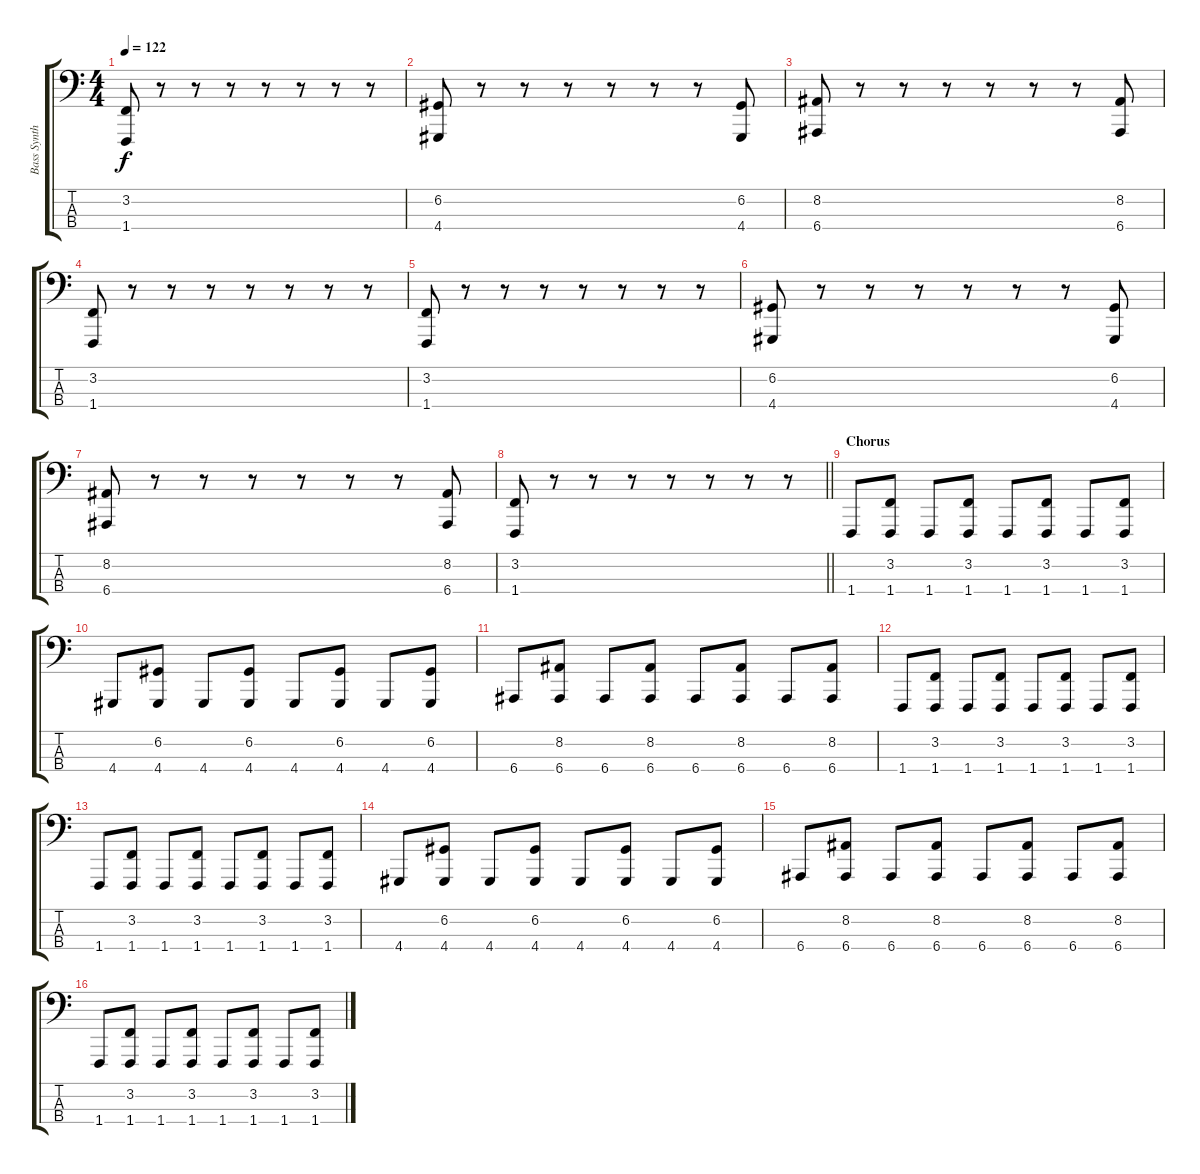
\track ("Bass Synth" "Bass Synth") {instrument lead2sawtooth}
\staff {score tabs}
\tuning (G2 D2 A1 E1) {hide}
\ts (4 4)
\tempo 122
\clef f4
\ks c
(3.2 1.4).8{dy f} r.8 r.8 r.8 r.8 r.8 r.8 r.8 |
(6.2 4.4).8 r.8 r.8 r.8 r.8 r.8 r.8 (6.2 4.4).8 |
(8.2 6.4).8 r.8 r.8 r.8 r.8 r.8 r.8 (8.2 6.4).8 |
(3.2 1.4).8 r.8 r.8 r.8 r.8 r.8 r.8 r.8 |
(3.2 1.4).8{txt ""} r.8 r.8 r.8 r.8 r.8 r.8 r.8 |
(6.2 4.4).8 r.8 r.8 r.8 r.8 r.8 r.8 (6.2 4.4).8 |
(8.2 6.4).8 r.8 r.8 r.8 r.8 r.8 r.8 (8.2 6.4).8 |
\barLineRight lightlight
(3.2 1.4).8 r.8 r.8 r.8 r.8 r.8 r.8 r.8 |
\section ("" "Chorus")
1.4.8 (3.2 1.4).8 1.4.8 (3.2 1.4).8 1.4.8 (3.2 1.4).8 1.4.8 (3.2 1.4).8 |
4.4.8 (6.2 4.4).8 4.4.8 (6.2 4.4).8 4.4.8 (6.2 4.4).8 4.4.8 (6.2 4.4).8 |
6.4.8 (8.2 6.4).8 6.4.8 (8.2 6.4).8 6.4.8 (8.2 6.4).8 6.4.8 (8.2 6.4).8 |
1.4.8 (3.2 1.4).8 1.4.8 (3.2 1.4).8 1.4.8 (3.2 1.4).8 1.4.8 (3.2 1.4).8 |
1.4.8 (3.2 1.4).8 1.4.8 (3.2 1.4).8 1.4.8 (3.2 1.4).8 1.4.8 (3.2 1.4).8 |
4.4.8 (6.2 4.4).8 4.4.8 (6.2 4.4).8 4.4.8 (6.2 4.4).8 4.4.8 (6.2 4.4).8 |
6.4.8 (8.2 6.4).8 6.4.8 (8.2 6.4).8 6.4.8 (8.2 6.4).8 6.4.8 (8.2 6.4).8 |
1.4.8 (3.2 1.4).8 1.4.8 (3.2 1.4).8 1.4.8 (3.2 1.4).8 1.4.8 (3.2 1.4).8
